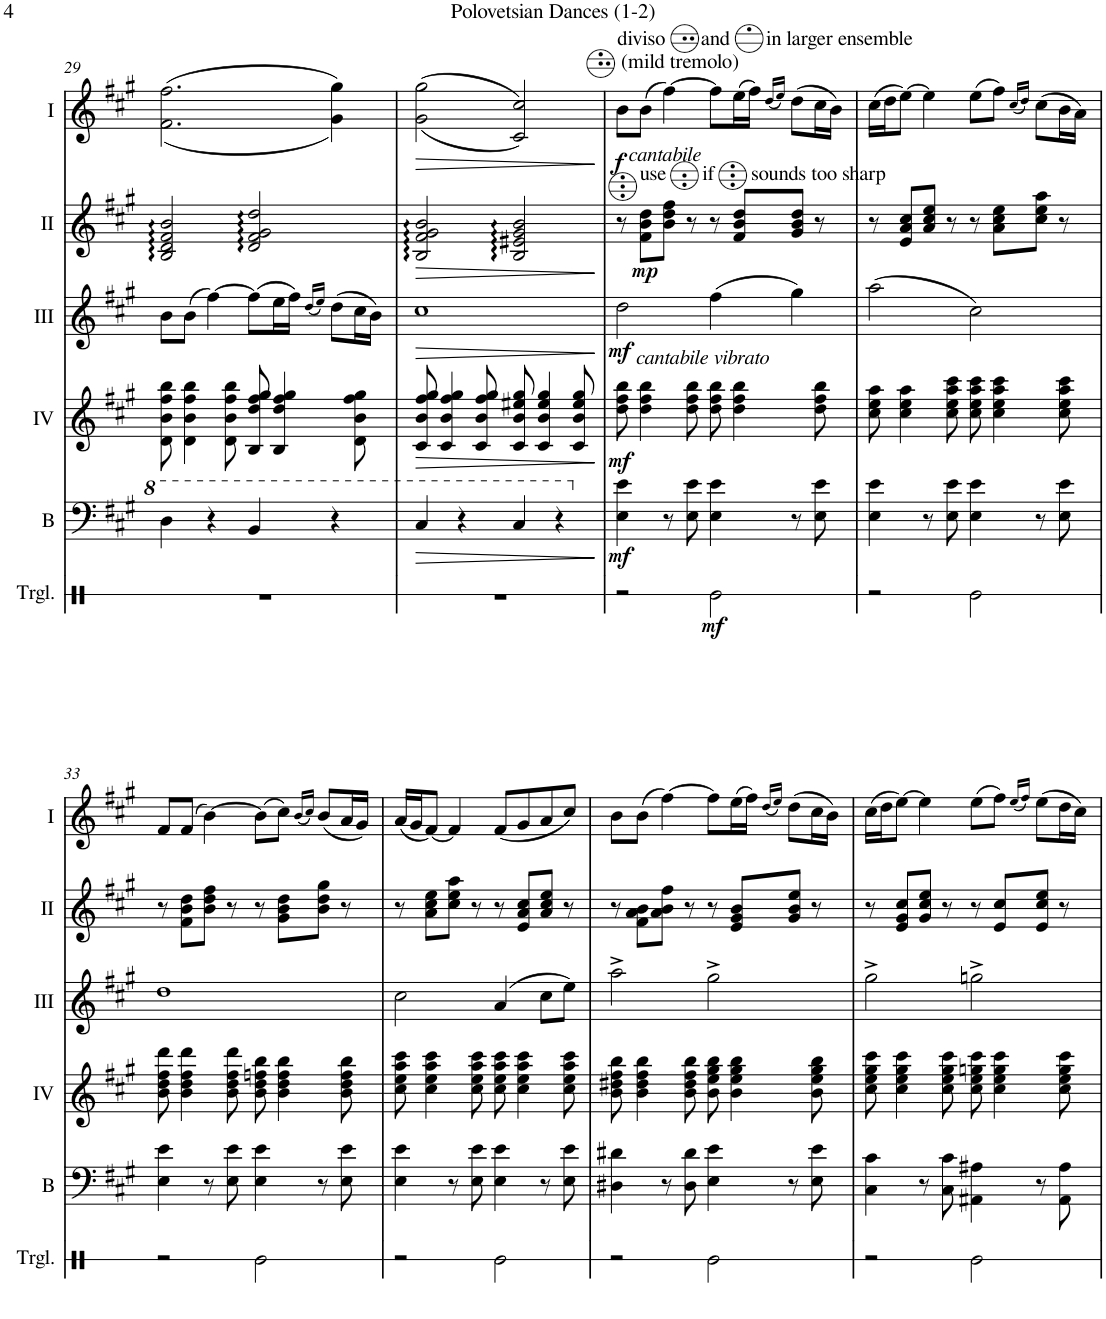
**kern	**dynam	**kern	**dynam	**kern	**dynam	**kern	**dynam	**kern	**dynam
*part5	*part5	*part4	*part4	*part3	*part3	*part2	*part2	*part1	*part1
*staff5	*staff5	*staff4	*staff4	*staff3	*staff3	*staff2	*staff2	*staff1	*staff1
*I"Bass	*	*I"Acc. 4	*	*I"Acc. 3	*	*I"Acc. 2	*	*I"Acc. 1	*
*I'B	*	*	*	*	*	*	*	*	*
!!LO:PB:g=z
*clefF4	*	*clefG2	*	*clefG2	*	*clefG2	*	*clefG2	*
*Trd7c12	*	*Trd7c12	*	*	*	*	*	*	*
*k[f#c#g#]	*	*k[f#c#g#]	*	*k[f#c#g#]	*	*k[f#c#g#]	*	*k[f#c#g#]	*
*M4/4	*	*M4/4	*	*M4/4	*	*M4/4	*	*M4/4	*
=29	=29	=29	=29	=29	=29	=29	=29	=29	=29
4d\	.	8d\ 8b\ 8ff#\ 8bb\	.	8B\L	.	2B/ 2d/ 2f#/ 2b/	.	((<2.f#\ 2.ff#\	.
.	.	4d\ 4b\ 4ff#\ 4bb\	.	(8B\J	.	.	.	.	.
4r	.	.	.	[4f#\)	.	.	.	.	.
.	.	8d\ 8b\ 8ff#\ 8bb\	.	.	.	.	.	.	.
4B/	.	8B/ 8dd/ 8ff#/ 8gg#/	.	(8f#\L]	.	2d/ 2f#/ 2g#/ 2dd/	.	.	.
.	.	4B/ 4dd/ 4ff#/ 4gg#/	.	16e\L	.	.	.	.	.
.	.	.	.	16f#\JJ)	.	.	.	.	.
.	.	.	.	(16qd/LL	.	.	.	.	.
.	.	.	.	16qe/JJ)	.	.	.	.	.
4r	.	.	.	(8d\L	.	.	.	4g#\ 4gg#\))	.
.	.	8d\ 8b\ 8ff#\ 8gg#\	.	16c#\L	.	.	.	.	.
.	.	.	.	16B\JJ)	.	.	.	.	.
=30	=30	=30	=30	=30	=30	=30	=30	=30	=30
!	!LO:HP:b	!	!LO:HP:b	!	!LO:HP:b	!	!LO:HP:b	!	!LO:HP:b
4c#/	>	8c#/ 8b/ 8ff#/ 8gg#/	>	1c#	>	2B/ 2f#/ 2g#/ 2b/	>	((<2g#\ 2gg#\	>
.	.	4c#/ 4b/ 4ff#/ 4gg#/	.	.	.	.	.	.	.
4r	.	.	.	.	.	.	.	.	.
.	.	8c#/ 8b/ 8ff#/ 8gg#/	.	.	.	.	.	.	.
4c#/	.	8c#/ 8b/ 8ee#X/ 8gg#/	.	.	.	2B/ 2e#X/ 2g#/ 2b/	.	2c#/ 2cc#/))	.
.	.	4c#/ 4b/ 4ee#/ 4gg#/	.	.	.	.	.	.	.
4r	.	.	.	.	.	.	.	.	.
.	.	8c#/ 8b/ 8ee#/ 8gg#/	.	.	.	.	.	.	.
.	]	.	]	.	]	.	]	.	]
=31	=31	=31	=31	=31	=31	=31	=31	=31	=31
!	!	!	!	!	!	!	!	!LO:TX:a:t=(mild tremolo)	!
!	!	!	!	!	!	!	!	!LO:TX:a:t=diviso       and       in larger ensemble	!
!	!	!	!	!	!	!	!	!LO:TX:b:i:t=cantabile	!
!	!	!	!	!LO:TX:b:i:t=cantabile vibrato	!	!	!	!	!
!	!LO:DY:b	!	!LO:DY:b	!	!LO:DY:b	!	!	!	!LO:DY:b
4E\ 4e\	mf	8dd\ 8ff#\ 8bb\	mf	2d\	mf	8r	.	8b\L	f
!	!	!	!	!	!	!LO:TX:a:t=use       if       sounds too sharp	!	!	!
!	!	!	!	!	!	!	!LO:DY:b	!	!
.	.	4dd\ 4ff#\ 4bb\	.	.	.	8F#\ 8B\ 8d\L	mp	(8b\J	.
8r	.	.	.	.	.	8B\ 8d\ 8f#\J	.	[4ff#\)	.
8E\ 8e\	.	8dd\ 8ff#\ 8bb\	.	.	.	8r	.	.	.
4E\ 4e\	.	8dd\ 8ff#\ 8bb\	.	(4f#\	.	8r	.	8ff#\L]	.
.	.	4dd\ 4ff#\ 4bb\	.	.	.	8F#/ 8B/ 8d/L	.	(16ee\L	.
.	.	.	.	.	.	.	.	16ff#\JJ)	.
.	.	.	.	.	.	.	.	(16qdd/LL	.
.	.	.	.	.	.	.	.	16qee/JJ)	.
8r	.	.	.	4g#\)	.	8G#/ 8B/ 8d/J	.	(8dd\L	.
8E\ 8e\	.	8dd\ 8ff#\ 8bb\	.	.	.	8r	.	16cc#\L	.
.	.	.	.	.	.	.	.	16b\JJ)	.
=32	=32	=32	=32	=32	=32	=32	=32	=32	=32
4E\ 4e\	.	8cc#\ 8ee\ 8aa\	.	(2a\	.	8r	.	(16cc#\LL	.
.	.	.	.	.	.	.	.	16dd\J	.
.	.	4cc#\ 4ee\ 4aa\	.	.	.	8E/ 8A/ 8c#/L	.	[8ee\J)	.
8r	.	.	.	.	.	8A/ 8c#/ 8e/J	.	4ee\]	.
8E\ 8e\	.	8cc#\ 8ee\ 8aa\ 8ccc#\	.	.	.	8r	.	.	.
4E\ 4e\	.	8cc#\ 8ee\ 8aa\ 8ccc#\	.	2c#\)	.	8r	.	(8ee\L	.
.	.	4cc#\ 4ee\ 4aa\ 4ccc#\	.	.	.	8A\ 8c#\ 8e\L	.	8ff#\J)	.
.	.	.	.	.	.	.	.	(16qcc#/LL	.
.	.	.	.	.	.	.	.	16qdd/JJ)	.
8r	.	.	.	.	.	8c#\ 8e\ 8a\J	.	(8cc#\L	.
8E\ 8e\	.	8cc#\ 8ee\ 8aa\ 8ccc#\	.	.	.	8r	.	16b\L	.
.	.	.	.	.	.	.	.	16a\JJ)	.
!!LO:LB:g=z
=33	=33	=33	=33	=33	=33	=33	=33	=33	=33
4E\ 4e\	.	8b\ 8dd\ 8ff#\ 8ddd\	.	1d	.	8r	.	8f#/L	.
.	.	4b\ 4dd\ 4ff#\ 4ddd\	.	.	.	8F#\ 8B\ 8d\L	.	(8f#/J	.
8r	.	.	.	.	.	8B\ 8d\ 8f#\J	.	[4b\)	.
8E\ 8e\	.	8b\ 8dd\ 8ff#\ 8ddd\	.	.	.	8r	.	.	.
4E\ 4e\	.	8b\ 8dd\ 8ffn\ 8bb\	.	.	.	8r	.	(8b\L]	.
.	.	4b\ 4dd\ 4ff\ 4bb\	.	.	.	8G#\ 8B\ 8d\L	.	8cc#\J)	.
.	.	.	.	.	.	.	.	(16qb/LL	.
.	.	.	.	.	.	.	.	16qcc#/JJ)	.
8r	.	.	.	.	.	8B\ 8d\ 8g#\J	.	(8b/L	.
8E\ 8e\	.	8b\ 8dd\ 8ff\ 8bb\	.	.	.	8r	.	16a/L	.
.	.	.	.	.	.	.	.	16g#/JJ)	.
=34	=34	=34	=34	=34	=34	=34	=34	=34	=34
4E\ 4e\	.	8cc#\ 8ee\ 8aa\ 8ccc#\	.	2c#\	.	8r	.	(16a/LL	.
.	.	.	.	.	.	.	.	16g#/J	.
.	.	4cc#\ 4ee\ 4aa\ 4ccc#\	.	.	.	8A\ 8c#\ 8e\L	.	[8f#/J)	.
8r	.	.	.	.	.	8c#\ 8e\ 8a\J	.	4f#/]	.
8E\ 8e\	.	8cc#\ 8ee\ 8aa\ 8ccc#\	.	.	.	8r	.	.	.
4E\ 4e\	.	8cc#\ 8ee\ 8aa\ 8ccc#\	.	(4A/	.	8r	.	(8f#/L	.
.	.	4cc#\ 4ee\ 4aa\ 4ccc#\	.	.	.	8E/ 8A/ 8c#/L	.	8g#/	.
8r	.	.	.	8c#\L	.	8A/ 8c#/ 8e/J	.	8a/	.
8E\ 8e\	.	8cc#\ 8ee\ 8aa\ 8ccc#\	.	8e\J)	.	8r	.	8cc#/J)	.
=35	=35	=35	=35	=35	=35	=35	=35	=35	=35
4D#X\ 4d#X\	.	8b\ 8dd#X\ 8ff#\ 8bb\	.	2a^\	.	8r	.	8b\L	.
.	.	4b\ 4dd#\ 4ff#\ 4bb\	.	.	.	8F#\ 8A\ 8B\L	.	(8b\J	.
8r	.	.	.	.	.	8A\ 8B\ 8f#\J	.	[4ff#\)	.
8D#\ 8d#\	.	8b\ 8dd#\ 8ff#\ 8bb\	.	.	.	8r	.	.	.
4E\ 4e\	.	8b\ 8ee\ 8gg#\ 8bb\	.	2g#^\	.	8r	.	8ff#\L]	.
.	.	4b\ 4ee\ 4gg#\ 4bb\	.	.	.	8E/ 8G#/ 8B/L	.	(16ee\L	.
.	.	.	.	.	.	.	.	16ff#\JJ)	.
.	.	.	.	.	.	.	.	(16qdd/LL	.
.	.	.	.	.	.	.	.	16qee/JJ)	.
8r	.	.	.	.	.	8G#/ 8B/ 8e/J	.	(8dd\L	.
8E\ 8e\	.	8b\ 8ee\ 8gg#\ 8bb\	.	.	.	8r	.	16cc#\L	.
.	.	.	.	.	.	.	.	16b\JJ)	.
=36	=36	=36	=36	=36	=36	=36	=36	=36	=36
4C#\ 4c#\	.	8cc#\ 8ee\ 8gg#\ 8ccc#\	.	2g#^\	.	8r	.	(16cc#\LL	.
.	.	.	.	.	.	.	.	16dd\J	.
.	.	4cc#\ 4ee\ 4gg#\ 4ccc#\	.	.	.	8E/ 8G#/ 8c#/L	.	[8ee\J)	.
8r	.	.	.	.	.	8G#/ 8c#/ 8e/J	.	4ee\]	.
8C#\ 8c#\	.	8cc#\ 8ee\ 8gg#\ 8ccc#\	.	.	.	8r	.	.	.
4AA#X\ 4A#X\	.	8cc#\ 8ee\ 8ggn\ 8ccc#\	.	2gn^\	.	8r	.	(8ee\L	.
.	.	4cc#\ 4ee\ 4gg\ 4ccc#\	.	.	.	8E/ 8c#/L	.	8ff#\J)	.
.	.	.	.	.	.	.	.	(16qee/LL	.
.	.	.	.	.	.	.	.	16qff#/JJ)	.
8r	.	.	.	.	.	8E/ 8c#/ 8e/J	.	(8ee\L	.
8AA#\ 8A#\	.	8cc#\ 8ee\ 8gg\ 8ccc#\	.	.	.	8r	.	16dd\L	.
.	.	.	.	.	.	.	.	16cc#\JJ)	.
=	=	=	=	=	=	=	=	=	=
*-	*-	*-	*-	*-	*-	*-	*-	*-	*-
